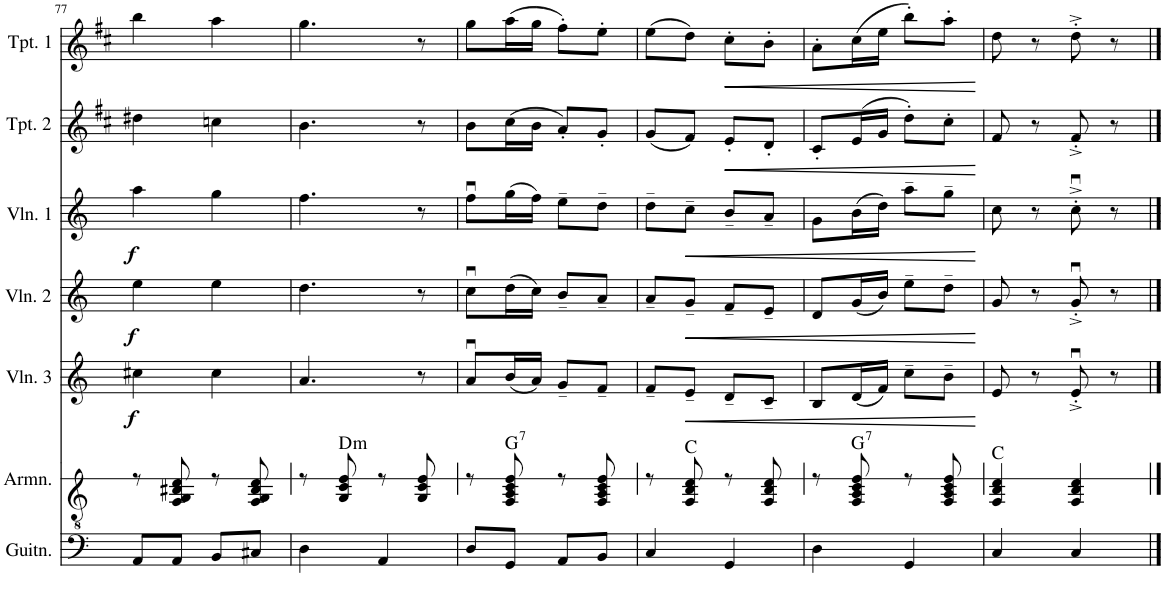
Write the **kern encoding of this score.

**kern	**kern	**harte	**kern	**dynam	**kern	**dynam	**kern	**dynam	**kern	**dynam	**kern	**dynam
*part7	*part6	*part6	*part5	*part5	*part4	*part4	*part3	*part3	*part2	*part2	*part1	*part1
*staff7	*staff6	*	*staff5	*staff5	*staff4	*staff4	*staff3	*staff3	*staff2	*staff2	*staff1	*staff1
*I"Guitarrón	*I"Armonía	*	*I"Violin 3	*	*I"Violin 2	*	*I"Violin 1	*	*I"Trompeta 2	*	*I"Trompeta 1	*
*I'Guitn.	*I'Armn.	*	*I'Vln. 3	*	*I'Vln. 2	*	*I'Vln. 1	*	*I'Tpt. 2	*	*I'Tpt. 1	*
!!LO:PB:g=z
*clefF4	*clefGv2	*	*clefG2	*	*clefG2	*	*clefG2	*	*clefG2	*	*clefG2	*
*	*	*	*	*	*	*	*	*	*Trd1c2	*	*Trd1c2	*
*k[]	*k[]	*	*k[]	*	*k[]	*	*k[]	*	*k[f#c#]	*	*k[f#c#]	*
*M2/4	*M2/4	*	*M2/4	*	*M2/4	*	*M2/4	*	*M2/4	*	*M2/4	*
=77	=77	=77	=77	=77	=77	=77	=77	=77	=77	=77	=77	=77
!	!	!	!	!LO:DY:b	!	!LO:DY:b	!	!LO:DY:b	!	!	!	!
8AA/L	8r	.	4cc#X\	f	4ee\	f	4aa\	f	4dd#X\	.	4bb\	.
8AA/J	8G/ 8A/ 8c#X/ 8e/	.	.	.	.	.	.	.	.	.	.	.
8BB/L	8r	.	4cc#\	.	4ee\	.	4gg\	.	4ccn\	.	4aa\	.
8C#X/J	8G/ 8A/ 8c#/ 8e/	.	.	.	.	.	.	.	.	.	.	.
=78	=78	=78	=78	=78	=78	=78	=78	=78	=78	=78	=78	=78
4D\	8r	.	4.a/	.	4.dd\	.	4.ff\	.	4.b\	.	4.gg\	.
!	!	!LO:H:kt=m	!	!	!	!	!	!	!	!	!	!
.	8A/ 8d/ 8f/	D:min	.	.	.	.	.	.	.	.	.	.
4AA/	8r	.	.	.	.	.	.	.	.	.	.	.
.	8A/ 8d/ 8f/	.	8r	.	8r	.	8r	.	8r	.	8r	.
=79	=79	=79	=79	=79	=79	=79	=79	=79	=79	=79	=79	=79
8D/L	8r	.	8au/L	.	8ccu\L	.	8ffu\L	.	8b\L	.	8gg\L	.
!	!	!LO:H:kt=7	!	!	!	!	!	!	!	!	!	!
8GG/J	8G/ 8B/ 8d/ 8f/	G:7	(16b/L	.	(16dd\L	.	(16gg\L	.	(16cc#\L	.	(16aa\L	.
.	.	.	16a/JJ)	.	16cc\JJ)	.	16ff\JJ)	.	16b\JJ	.	16gg\JJ	.
8AA/L	8r	.	8g'~/L	.	8b'~/L	.	8ee'~\L	.	8a'/L)	.	8ff#'\L)	.
8BB/J	8G/ 8B/ 8d/ 8f/	.	8f'~/J	.	8a'~/J	.	8dd'~\J	.	8g'/J	.	8ee'\J	.
=80	=80	=80	=80	=80	=80	=80	=80	=80	=80	=80	=80	=80
4C/	8r	.	8f~/L	.	8a~/L	.	8dd~\L	.	(8g/L	.	(8ee\L	.
!	!	!	!	!LO:HP:b	!	!LO:HP:b	!	!LO:HP:b	!	!	!	!
.	8G/ 8c/ 8e/	C:maj	8e~/J	<	8g~/J	<	8cc~\J	<	8f#/J)	.	8dd\J)	.
!	!	!	!	!	!	!	!	!	!	!LO:HP:b	!	!LO:HP:b
4GG/	8r	.	8d'~/L	.	8f'~/L	.	8b'~/L	.	8e'/L	<	8cc#'\L	<
.	8G/ 8c/ 8e/	.	8c'~/J	.	8e'~/J	.	8a'~/J	.	8d'/J	.	8b'\J	.
=81	=81	=81	=81	=81	=81	=81	=81	=81	=81	=81	=81	=81
4D\	8r	.	8B/L	.	8d/L	.	8g\L	.	8c#'/L	.	8a'\L	.
!	!	!LO:H:kt=7	!	!	!	!	!	!	!	!	!	!
.	8G/ 8B/ 8d/ 8f/	G:7	(16d/L	.	(16g/L	.	(16b\L	.	(16e/L	.	(16cc#\L	.
.	.	.	16f/JJ)	.	16b/JJ)	.	16dd\JJ)	.	16g/JJ	.	16ee\JJ	.
4GG/	8r	.	8cc'~\L	.	8ee'~\L	.	8aa'~\L	.	8dd'\L)	.	8bb'\L)	.
.	8G/ 8B/ 8d/ 8f/	.	8b'~\J	.	8dd'~\J	.	8gg'~\J	.	8cc#'\J	.	8aa'\J	.
.	.	.	.	[	.	[	.	[	.	[	.	[
=82	=82	=82	=82	=82	=82	=82	=82	=82	=82	=82	=82	=82
4C/	4G/ 4c/ 4e/	C:maj	8e'^/	.	8g'^/	.	8cc'^\	.	8f#'^/	.	8dd'^\	.
.	.	.	8r	.	8r	.	8r	.	8r	.	8r	.
4C/	4G/ 4c/ 4e/	.	8eu'^/	.	8gu'^/	.	8ccu'^\	.	8f#'^/	.	8dd'^\	.
.	.	.	8r	.	8r	.	8r	.	8r	.	8r	.
==	==	==	==	==	==	==	==	==	==	==	==	==
*-	*-	*-	*-	*-	*-	*-	*-	*-	*-	*-	*-	*-
